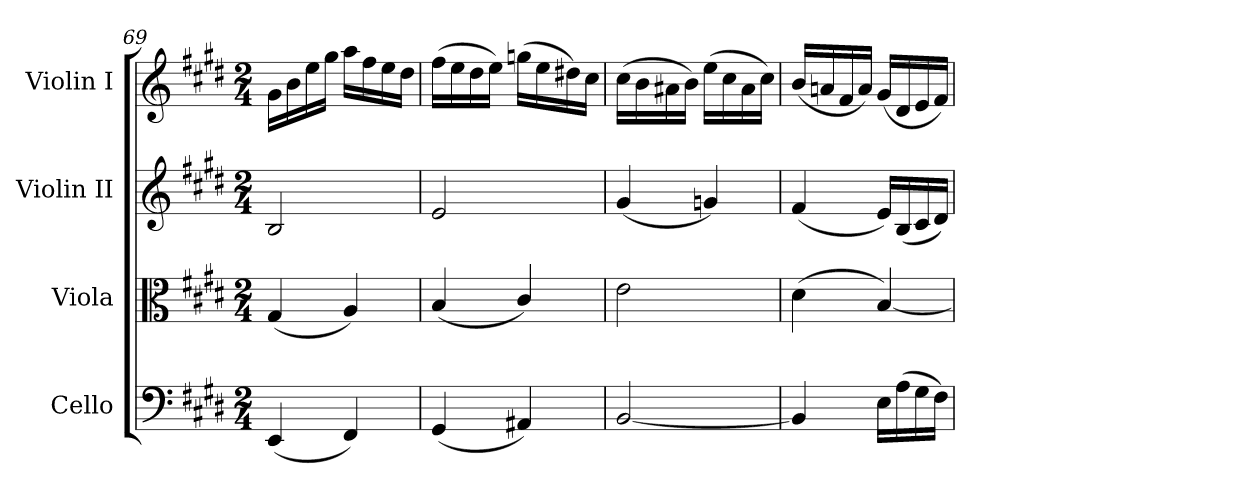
**kern	**kern	**kern	**kern
*part4	*part3	*part2	*part1
*staff4	*staff3	*staff2	*staff1
*I"Cello	*I"Viola	*I"Violin II	*I"Violin I
*	*I'Vla	*I'Vln	*I'Vln
*clefF4	*clefC3	*clefG2	*clefG2
*k[f#c#g#d#]	*k[f#c#g#d#]	*k[f#c#g#d#]	*k[f#c#g#d#]
*M2/4	*M2/4	*M2/4	*M2/4
=69	=69	=69	=69
(<4EE/	(<4G#/	2B/	16g#\LL
.	.	.	16b\
.	.	.	16ee\
.	.	.	16gg#\JJ
4FF#/)	4A/)	.	16aa\LL
.	.	.	16ff#\
.	.	.	16ee\
.	.	.	16dd#\JJ
=70	=70	=70	=70
(<4GG#/	(<4B/	2e/	(>16ff#\LL
.	.	.	16ee\
.	.	.	16dd#\
.	.	.	16ee\JJ)
4AA#X/)	4c#/)	.	(>16ggn\LL
.	.	.	16ee\
.	.	.	16dd#X\)
.	.	.	16cc#\JJ
=71	=71	=71	=71
[2BB/	2e\	(<4g#/	(>16cc#\LL
.	.	.	16b\
.	.	.	16a#X\
.	.	.	16b\JJ)
.	.	4gn/)	(>16ee\LL
.	.	.	16cc#\
.	.	.	16a#\
.	.	.	16cc#\JJ)
=72	=72	=72	=72
4BB/]	(>4d#\	(<4f#/	(<16b/LL
.	.	.	16an/
.	.	.	16f#/
.	.	.	16a/JJ)
16E\LL	[4B/)	16e/LL)	(<16g#/LL
(>16A\	.	(<16B/	16d#/
16G#\	.	16c#/	16e/
16F#\JJ)	.	16d#/JJ)	16f#/JJ)
=	=	=	=
*-	*-	*-	*-
